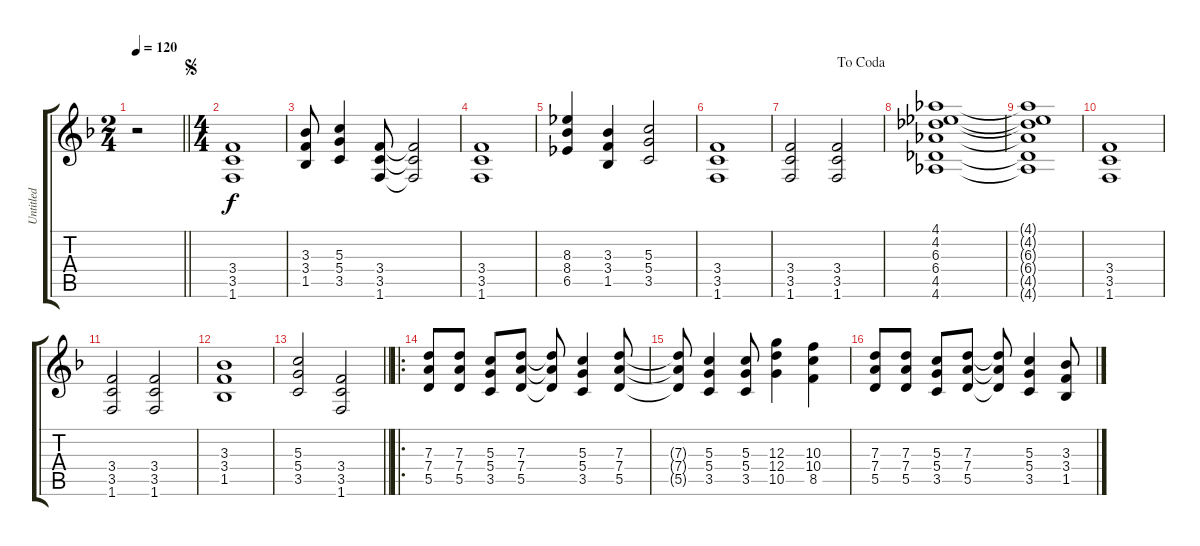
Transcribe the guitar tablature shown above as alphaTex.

\track ("Untitled" "Untitled") {instrument distortionguitar}
\staff {score tabs}
\tuning (E4 B3 G3 D3 A2 E2) {hide}
\ts (2 4)
\tempo 120
\clef g2
\barLineRight lightlight
\ks f
r.2{dy f instrument distortionguitar} |
\ts (4 4)
\jump segno
(3.4 3.5 1.6).1 |
(3.3 3.4 1.5).8 (5.3 5.4 3.5).4 (3.4 3.5 1.6).8 (3.4{t} 3.5{t} 1.6{t}).2 |
(3.4 3.5 1.6).1 |
(8.3 8.4 6.5).4 (3.3 3.4 1.5).4 (5.3 5.4 3.5).2 |
(3.4 3.5 1.6).1 |
\jump dacoda
(3.4 3.5 1.6).2 (3.4 3.5 1.6).2 |
(4.1 4.2 6.3 6.4 4.5 4.6).1 |
(4.1{t} 4.2{t} 6.3{t} 6.4{t} 4.5{t} 4.6{t}).1 |
(3.4 3.5 1.6).1 |
(3.4 3.5 1.6).2 (3.4 3.5 1.6).2 |
(3.3 3.4 1.5).1 |
\barLineRight lightlight
(5.3 5.4 3.5).2 (3.4 3.5 1.6).2 |
\ro
(7.3 7.4 5.5).8 (7.3 7.4 5.5).8 (5.3 5.4 3.5).8 (7.3 7.4 5.5).8 (7.3{t} 7.4{t} 5.5{t}).8 (5.3 5.4 3.5).4 (7.3 7.4 5.5).8 |
(7.3{t} 7.4{t} 5.5{t}).8 (5.3 5.4 3.5).4 (5.3 5.4 3.5).8 (12.3 12.4 10.5).4 (10.3 10.4 8.5).4 |
(7.3 7.4 5.5).8 (7.3 7.4 5.5).8 (5.3 5.4 3.5).8 (7.3 7.4 5.5).8 (7.3{t} 7.4{t} 5.5{t}).8 (5.3 5.4 3.5).4 (3.3 3.4 1.5).8
